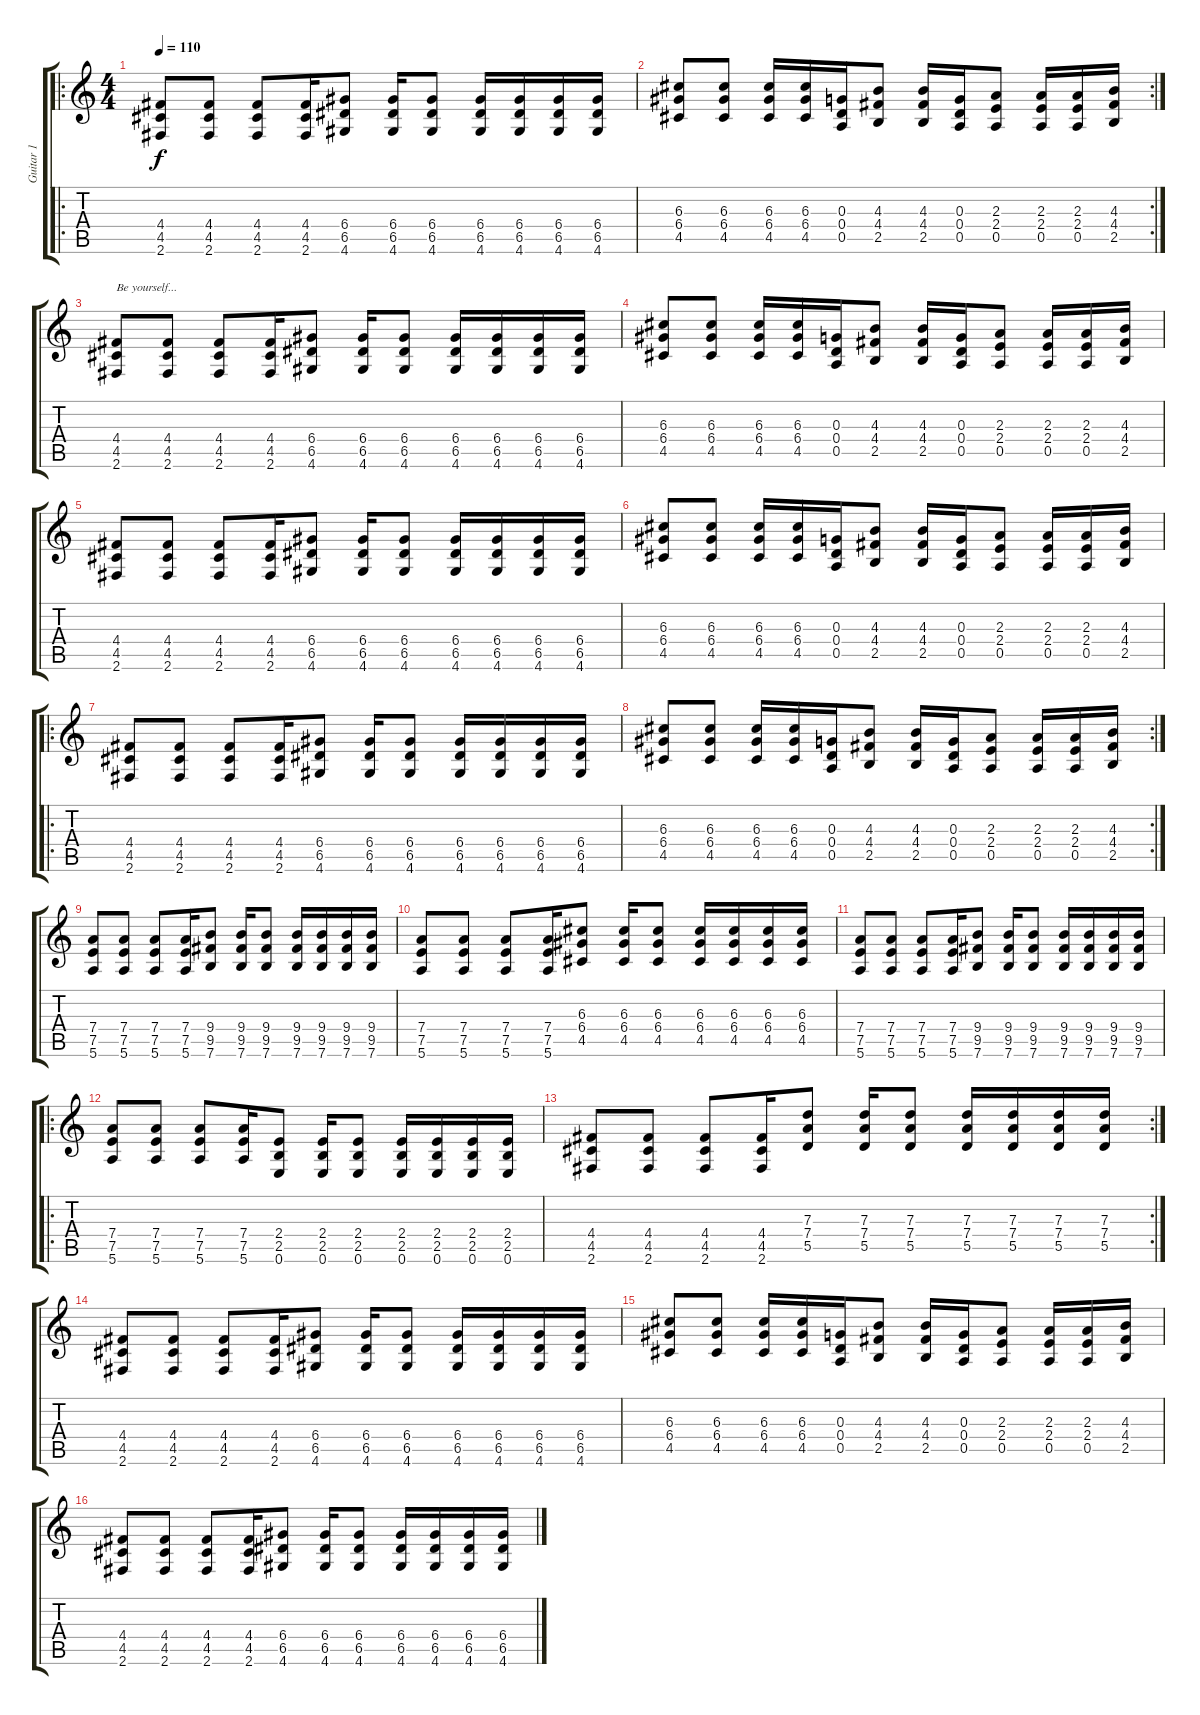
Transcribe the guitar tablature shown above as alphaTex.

\track ("Guitar 1" "Guitar 1") {instrument distortionguitar}
\staff {score tabs}
\tuning (E4 B3 G3 D3 A2 E2) {hide}
\ro
\ts (4 4)
\tempo 110
\clef g2
\ks c
(4.4 4.5 2.6).8{dy f instrument distortionguitar} (4.4 4.5 2.6).8 (4.4 4.5 2.6).8 (4.4 4.5 2.6).16 (6.4 6.5 4.6).8 (6.4 6.5 4.6).16 (6.4 6.5 4.6).8 (6.4 6.5 4.6).16 (6.4 6.5 4.6).16 (6.4 6.5 4.6).16 (6.4 6.5 4.6).16 |
\rc 2
(6.3 6.4 4.5).8 (6.3 6.4 4.5).8 (6.3 6.4 4.5).16 (6.3 6.4 4.5).16 (0.3 0.4 0.5).16 (4.3 4.4 2.5).8 (4.3 4.4 2.5).16 (0.3 0.4 0.5).16 (2.3 2.4 0.5).8 (2.3 2.4 0.5).16 (2.3 2.4 0.5).16 (4.3 4.4 2.5).16 |
(4.4 4.5 2.6).8{txt "Be yourself..."} (4.4 4.5 2.6).8 (4.4 4.5 2.6).8 (4.4 4.5 2.6).16 (6.4 6.5 4.6).8 (6.4 6.5 4.6).16 (6.4 6.5 4.6).8 (6.4 6.5 4.6).16 (6.4 6.5 4.6).16 (6.4 6.5 4.6).16 (6.4 6.5 4.6).16 |
(6.3 6.4 4.5).8 (6.3 6.4 4.5).8 (6.3 6.4 4.5).16 (6.3 6.4 4.5).16 (0.3 0.4 0.5).16 (4.3 4.4 2.5).8 (4.3 4.4 2.5).16 (0.3 0.4 0.5).16 (2.3 2.4 0.5).8 (2.3 2.4 0.5).16 (2.3 2.4 0.5).16 (4.3 4.4 2.5).16 |
(4.4 4.5 2.6).8 (4.4 4.5 2.6).8 (4.4 4.5 2.6).8 (4.4 4.5 2.6).16 (6.4 6.5 4.6).8 (6.4 6.5 4.6).16 (6.4 6.5 4.6).8 (6.4 6.5 4.6).16 (6.4 6.5 4.6).16 (6.4 6.5 4.6).16 (6.4 6.5 4.6).16 |
(6.3 6.4 4.5).8 (6.3 6.4 4.5).8 (6.3 6.4 4.5).16 (6.3 6.4 4.5).16 (0.3 0.4 0.5).16 (4.3 4.4 2.5).8 (4.3 4.4 2.5).16 (0.3 0.4 0.5).16 (2.3 2.4 0.5).8 (2.3 2.4 0.5).16 (2.3 2.4 0.5).16 (4.3 4.4 2.5).16 |
\ro
(4.4 4.5 2.6).8 (4.4 4.5 2.6).8 (4.4 4.5 2.6).8 (4.4 4.5 2.6).16 (6.4 6.5 4.6).8 (6.4 6.5 4.6).16 (6.4 6.5 4.6).8 (6.4 6.5 4.6).16 (6.4 6.5 4.6).16 (6.4 6.5 4.6).16 (6.4 6.5 4.6).16 |
\rc 2
(6.3 6.4 4.5).8 (6.3 6.4 4.5).8 (6.3 6.4 4.5).16 (6.3 6.4 4.5).16 (0.3 0.4 0.5).16 (4.3 4.4 2.5).8 (4.3 4.4 2.5).16 (0.3 0.4 0.5).16 (2.3 2.4 0.5).8 (2.3 2.4 0.5).16 (2.3 2.4 0.5).16 (4.3 4.4 2.5).16 |
(7.4 7.5 5.6).8 (7.4 7.5 5.6).8 (7.4 7.5 5.6).8 (7.4 7.5 5.6).16 (9.4 9.5 7.6).8 (9.4 9.5 7.6).16 (9.4 9.5 7.6).8 (9.4 9.5 7.6).16 (9.4 9.5 7.6).16 (9.4 9.5 7.6).16 (9.4 9.5 7.6).16 |
(7.4 7.5 5.6).8 (7.4 7.5 5.6).8 (7.4 7.5 5.6).8 (7.4 7.5 5.6).16 (6.3 6.4 4.5).8 (6.3 6.4 4.5).16 (6.3 6.4 4.5).8 (6.3 6.4 4.5).16 (6.3 6.4 4.5).16 (6.3 6.4 4.5).16 (6.3 6.4 4.5).16 |
(7.4 7.5 5.6).8 (7.4 7.5 5.6).8 (7.4 7.5 5.6).8 (7.4 7.5 5.6).16 (9.4 9.5 7.6).8 (9.4 9.5 7.6).16 (9.4 9.5 7.6).8 (9.4 9.5 7.6).16 (9.4 9.5 7.6).16 (9.4 9.5 7.6).16 (9.4 9.5 7.6).16 |
\ro
(7.4 7.5 5.6).8 (7.4 7.5 5.6).8 (7.4 7.5 5.6).8 (7.4 7.5 5.6).16 (2.4 2.5 0.6).8 (2.4 2.5 0.6).16 (2.4 2.5 0.6).8 (2.4 2.5 0.6).16 (2.4 2.5 0.6).16 (2.4 2.5 0.6).16 (2.4 2.5 0.6).16 |
\rc 2
(4.4 4.5 2.6).8 (4.4 4.5 2.6).8 (4.4 4.5 2.6).8 (4.4 4.5 2.6).16 (7.3 7.4 5.5).8 (7.3 7.4 5.5).16 (7.3 7.4 5.5).8 (7.3 7.4 5.5).16 (7.3 7.4 5.5).16 (7.3 7.4 5.5).16 (7.3 7.4 5.5).16 |
(4.4 4.5 2.6).8 (4.4 4.5 2.6).8 (4.4 4.5 2.6).8 (4.4 4.5 2.6).16 (6.4 6.5 4.6).8 (6.4 6.5 4.6).16 (6.4 6.5 4.6).8 (6.4 6.5 4.6).16 (6.4 6.5 4.6).16 (6.4 6.5 4.6).16 (6.4 6.5 4.6).16 |
(6.3 6.4 4.5).8 (6.3 6.4 4.5).8 (6.3 6.4 4.5).16 (6.3 6.4 4.5).16 (0.3 0.4 0.5).16 (4.3 4.4 2.5).8 (4.3 4.4 2.5).16 (0.3 0.4 0.5).16 (2.3 2.4 0.5).8 (2.3 2.4 0.5).16 (2.3 2.4 0.5).16 (4.3 4.4 2.5).16 |
(4.4 4.5 2.6).8 (4.4 4.5 2.6).8 (4.4 4.5 2.6).8 (4.4 4.5 2.6).16 (6.4 6.5 4.6).8 (6.4 6.5 4.6).16 (6.4 6.5 4.6).8 (6.4 6.5 4.6).16 (6.4 6.5 4.6).16 (6.4 6.5 4.6).16 (6.4 6.5 4.6).16
